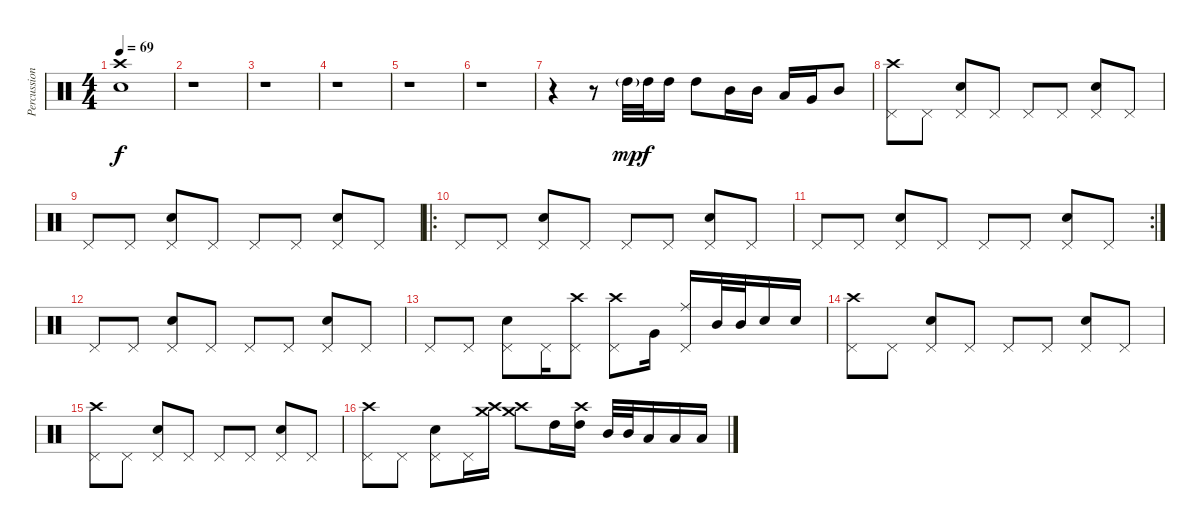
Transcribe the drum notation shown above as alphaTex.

\track ("Percussion" "Percussion") {instrument percussion}
\staff {score}
\articulation defaults
\ts (4 4)
\tempo 69
\clef neutral
\ks c
("Crash high (hit)" "Snare (hit) 2").1{dy f} |
r.1 |
r.1 |
r.1 |
r.1 |
r.1 |
r.4 r.8 "High Tom (hit)"{g}.32{dy mp} "High Tom (hit)".32{dy f} "High Tom (hit)".16 "High Tom (hit)".8 "Mid Tom (hit)".16 "Mid Tom (hit)".16 "Low Tom (hit)".16 "Very Low Tom (hit)".16 "Mid Tom (hit)".8 |
("Pedal Hi-Hat (hit)" "Crash high (hit)").8 "Pedal Hi-Hat (hit)".8 ("Pedal Hi-Hat (hit)" "Electric Snare (hit)").8 "Pedal Hi-Hat (hit)".8 "Pedal Hi-Hat (hit)".8 "Pedal Hi-Hat (hit)".8 ("Pedal Hi-Hat (hit)" "Electric Snare (hit)").8 "Pedal Hi-Hat (hit)".8 |
"Pedal Hi-Hat (hit)".8 "Pedal Hi-Hat (hit)".8 ("Pedal Hi-Hat (hit)" "Electric Snare (hit)").8 "Pedal Hi-Hat (hit)".8 "Pedal Hi-Hat (hit)".8 "Pedal Hi-Hat (hit)".8 ("Pedal Hi-Hat (hit)" "Electric Snare (hit)").8 "Pedal Hi-Hat (hit)".8 |
\ro "Pedal Hi-Hat (hit)".8 "Pedal Hi-Hat (hit)".8
("Pedal Hi-Hat (hit)" "Electric Snare (hit)").8 "Pedal Hi-Hat (hit)".8 "Pedal Hi-Hat (hit)".8 "Pedal Hi-Hat (hit)".8 ("Pedal Hi-Hat (hit)" "Electric Snare (hit)").8 "Pedal Hi-Hat (hit)".8 |
\rc 2 "Pedal Hi-Hat (hit)".8 "Pedal Hi-Hat (hit)".8
("Pedal Hi-Hat (hit)" "Electric Snare (hit)").8 "Pedal Hi-Hat (hit)".8 "Pedal Hi-Hat (hit)".8 "Pedal Hi-Hat (hit)".8 ("Pedal Hi-Hat (hit)" "Electric Snare (hit)").8 "Pedal Hi-Hat (hit)".8 |
"Pedal Hi-Hat (hit)".8 "Pedal Hi-Hat (hit)".8 ("Pedal Hi-Hat (hit)" "Electric Snare (hit)").8 "Pedal Hi-Hat (hit)".8 "Pedal Hi-Hat (hit)".8 "Pedal Hi-Hat (hit)".8 ("Pedal Hi-Hat (hit)" "Electric Snare (hit)").8 "Pedal Hi-Hat (hit)".8 |
"Pedal Hi-Hat (hit)".8 "Pedal Hi-Hat (hit)".8 ("Pedal Hi-Hat (hit)" "Electric Snare (hit)").8 "Pedal Hi-Hat (hit)".16 ("Pedal Hi-Hat (hit)" "Crash high (hit)").8 ("Pedal Hi-Hat (hit)" "Crash high (hit)").8 "Very Low Tom (hit)".16 ("Pedal Hi-Hat (hit)" "Ride (middle)").16 "Mid Tom (hit)".32 "Mid Tom (hit)".32 "Electric Snare (hit)".16 "Electric Snare (hit)".16 |
("Pedal Hi-Hat (hit)" "Crash high (hit)").8 "Pedal Hi-Hat (hit)".8 ("Pedal Hi-Hat (hit)" "Electric Snare (hit)").8 "Pedal Hi-Hat (hit)".8 "Pedal Hi-Hat (hit)".8 "Pedal Hi-Hat (hit)".8 ("Pedal Hi-Hat (hit)" "Electric Snare (hit)").8 "Pedal Hi-Hat (hit)".8 |
("Pedal Hi-Hat (hit)" "Crash high (hit)").8 "Pedal Hi-Hat (hit)".8 ("Pedal Hi-Hat (hit)" "Electric Snare (hit)").8 "Pedal Hi-Hat (hit)".8 "Pedal Hi-Hat (hit)".8 "Pedal Hi-Hat (hit)".8 ("Pedal Hi-Hat (hit)" "Electric Snare (hit)").8 "Pedal Hi-Hat (hit)".8 |
("Pedal Hi-Hat (hit)" "Crash high (hit)").8 "Pedal Hi-Hat (hit)".8 ("Pedal Hi-Hat (hit)" "Electric Snare (hit)").8 "Pedal Hi-Hat (hit)".16 ("Crash medium (hit)" "Crash high (hit)").16 ("Crash medium (hit)" "Crash high (hit)").8 "High Tom (hit)".16 ("Crash high (hit)" "High Tom (hit)").16 "Mid Tom (hit)".32 "Mid Tom (hit)".32 "Low Tom (hit)".16 "Low Tom (hit)".16 "Low Tom (hit)".16
